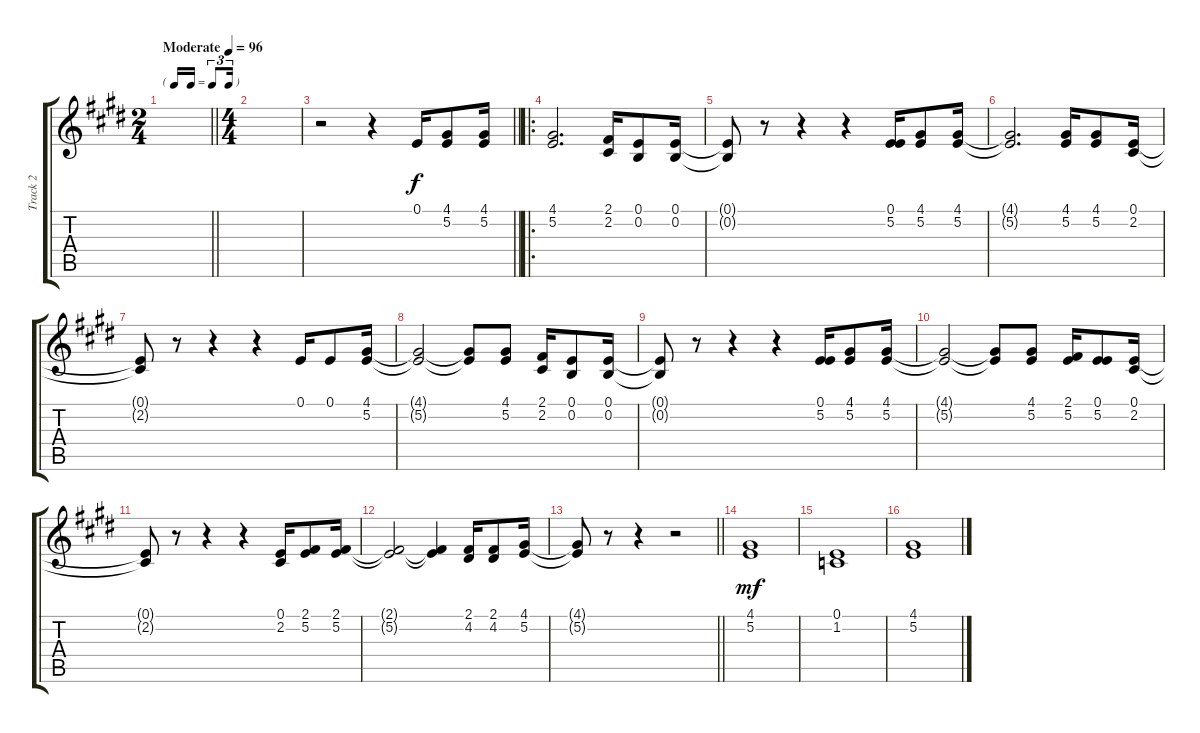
\track ("Track 2" "Track 2") {instrument tenorsax}
\staff {score tabs}
\tuning (E4 B3 G3 D3 A2 E2) {hide}
\ts (2 4)
\tf triplet16th
\tempo (96 "Moderate")
\clef g2
\barLineRight lightlight
\ks e
|
\ts (4 4)
|
\barLineRight lightlight
r.2 r.4 0.1.16 (4.1 5.2).8 (4.1 5.2).16 |
\ro
(4.1 5.2).2{d} (2.1 2.2).16 (0.1 0.2).8 (0.1 0.2).16 |
(0.1{t} 0.2{t}).8 r.8 r.4 r.4 (0.1 5.2).16 (4.1 5.2).8 (4.1 5.2).16 |
(4.1{t} 5.2{t}).2{d} (4.1 5.2).16 (4.1 5.2).8 (0.1 2.2).16 |
(0.1{t} 2.2{t}).8 r.8 r.4 r.4 0.1.16 0.1.8 (4.1 5.2).16 |
(4.1{t} 5.2{t}).2 (4.1{t} 5.2{t}).8 (4.1 5.2).8 (2.1 2.2).16 (0.1 0.2).8 (0.1 0.2).16 |
(0.1{t} 0.2{t}).8 r.8 r.4 r.4 (0.1 5.2).16 (4.1 5.2).8 (4.1 5.2).16 |
(4.1{t} 5.2{t}).2 (4.1{t} 5.2{t}).8 (4.1 5.2).8 (2.1 5.2).16 (0.1 5.2).8 (0.1 2.2).16 |
(0.1{t} 2.2{t}).8 r.8 r.4 r.4 (0.1 2.2).16 (2.1 5.2).8 (2.1 5.2).16 |
(2.1{t} 5.2{t}).2 (2.1{t} 5.2{t}).4 (2.1 4.2).16 (2.1 4.2).8 (4.1 5.2).16 |
\barLineRight lightlight
(4.1{t} 5.2{t}).8 r.8 r.4 r.2 |
(4.1 5.2).1{dy mf volume 6 instrument choiraahs} |
(0.1 1.2).1 |
(4.1 5.2).1
